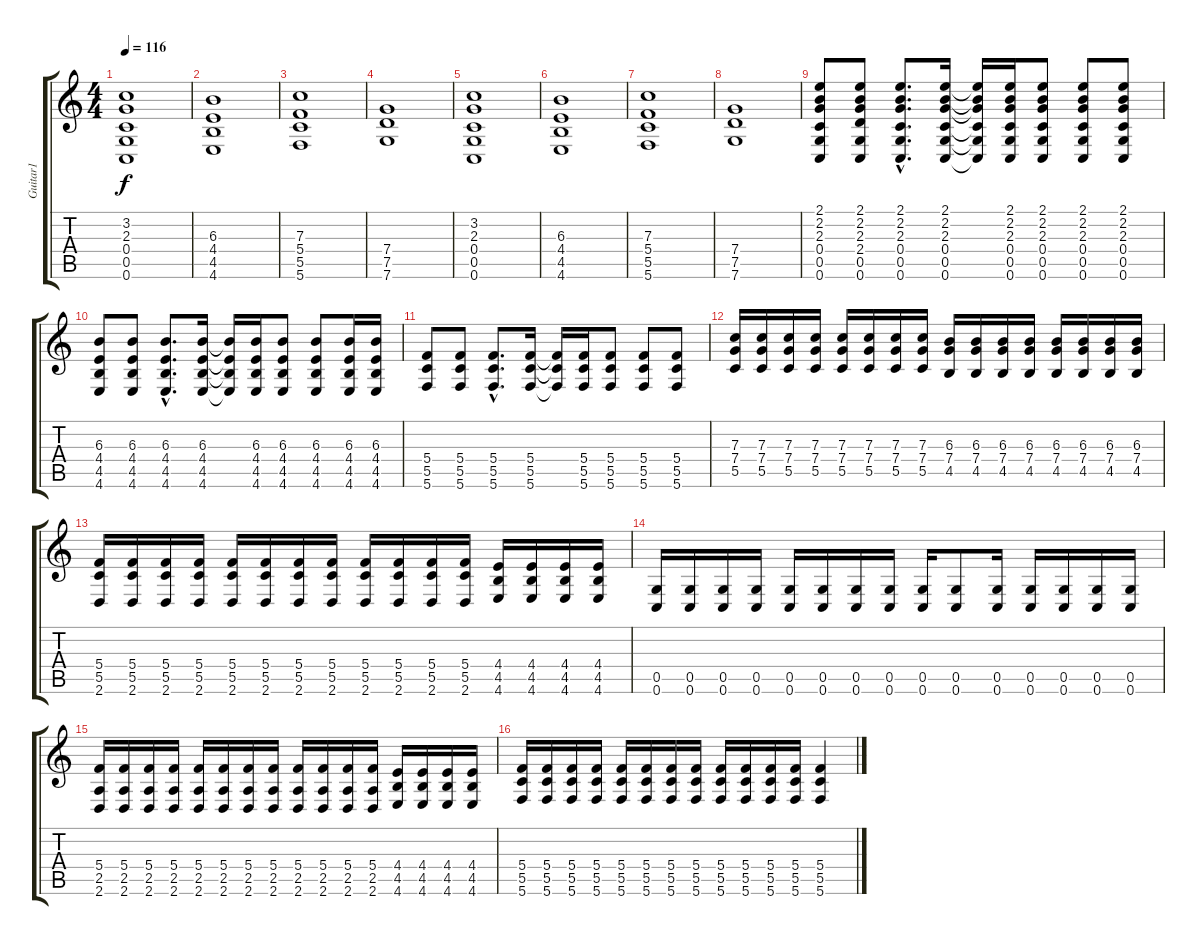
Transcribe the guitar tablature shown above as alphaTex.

\track ("Guitar1" "Guitar1") {instrument distortionguitar}
\staff {score tabs}
\tuning (D4 A3 F3 C3 G2 C2) {hide}
\ts (4 4)
\tempo 116
\clef g2
\ks c
(3.2 2.3 0.4 0.5 0.6).1{dy f instrument distortionguitar} |
(6.3 4.4 4.5 4.6).1 |
(7.3 5.4 5.5 5.6).1 |
(7.4 7.5 7.6).1 |
(3.2 2.3 0.4 0.5 0.6).1 |
(6.3 4.4 4.5 4.6).1 |
(7.3 5.4 5.5 5.6).1 |
(7.4 7.5 7.6).1 |
(2.1 2.2 2.3 0.4 0.5 0.6).8 (2.1 2.2 2.3 2.4 0.5 0.6).8 (2.1{hac} 2.2{hac} 2.3{hac} 0.4{hac} 0.5{hac} 0.6{hac}).8{d} (2.1 2.2 2.3 0.4 0.5 0.6).16 (2.1{t} 2.2{t} 2.3{t} 0.4{t} 0.5{t} 0.6{t}).16 (2.1 2.2 2.3 0.4 0.5 0.6).16 (2.1 2.2 2.3 0.4 0.5 0.6).8 (2.1 2.2 2.3 0.4 0.5 0.6).8 (2.1 2.2 2.3 0.4 0.5 0.6).8 |
(6.3 4.4 4.5 4.6).8 (6.3 4.4 4.5 4.6).8 (6.3{hac} 4.4{hac} 4.5{hac} 4.6{hac}).8{d} (6.3 4.4 4.5 4.6).16 (6.3{t} 4.4{t} 4.5{t} 4.6{t}).16 (6.3 4.4 4.5 4.6).16 (6.3 4.4 4.5 4.6).8 (6.3 4.4 4.5 4.6).8 (6.3 4.4 4.5 4.6).16 (6.3 4.4 4.5 4.6).16 |
(5.4 5.5 5.6).8 (5.4 5.5 5.6).8 (5.4{hac} 5.5{hac} 5.6{hac}).8{d} (5.4 5.5 5.6).16 (5.4{t} 5.5{t} 5.6{t}).16 (5.4 5.5 5.6).16 (5.4 5.5 5.6).8 (5.4 5.5 5.6).8 (5.4 5.5 5.6).8 |
(7.3 7.4 5.5).16 (7.3 7.4 5.5).16 (7.3 7.4 5.5).16 (7.3 7.4 5.5).16 (7.3 7.4 5.5).16 (7.3 7.4 5.5).16 (7.3 7.4 5.5).16 (7.3 7.4 5.5).16 (6.3 7.4 4.5).16 (6.3 7.4 4.5).16 (6.3 7.4 4.5).16 (6.3 7.4 4.5).16 (6.3 7.4 4.5).16 (6.3 7.4 4.5).16 (6.3 7.4 4.5).16 (6.3 7.4 4.5).16 |
(5.4 5.5 2.6).16 (5.4 5.5 2.6).16 (5.4 5.5 2.6).16 (5.4 5.5 2.6).16 (5.4 5.5 2.6).16 (5.4 5.5 2.6).16 (5.4 5.5 2.6).16 (5.4 5.5 2.6).16 (5.4 5.5 2.6).16 (5.4 5.5 2.6).16 (5.4 5.5 2.6).16 (5.4 5.5 2.6).16 (4.4 4.5 4.6).16 (4.4 4.5 4.6).16 (4.4 4.5 4.6).16 (4.4 4.5 4.6).16 |
(0.5 0.6).16 (0.5 0.6).16 (0.5 0.6).16 (0.5 0.6).16 (0.5 0.6).16 (0.5 0.6).16 (0.5 0.6).16 (0.5 0.6).16 (0.5 0.6).16 (0.5 0.6).8 (0.5 0.6).16 (0.5 0.6).16 (0.5 0.6).16 (0.5 0.6).16 (0.5 0.6).16 |
(5.4 2.5 2.6).16 (5.4 2.5 2.6).16 (5.4 2.5 2.6).16 (5.4 2.5 2.6).16 (5.4 2.5 2.6).16 (5.4 2.5 2.6).16 (5.4 2.5 2.6).16 (5.4 2.5 2.6).16 (5.4 2.5 2.6).16 (5.4 2.5 2.6).16 (5.4 2.5 2.6).16 (5.4 2.5 2.6).16 (4.4 4.5 4.6).16 (4.4 4.5 4.6).16 (4.4 4.5 4.6).16 (4.4 4.5 4.6).16 |
(5.4 5.5 5.6).16 (5.4 5.5 5.6).16 (5.4 5.5 5.6).16 (5.4 5.5 5.6).16 (5.4 5.5 5.6).16 (5.4 5.5 5.6).16 (5.4 5.5 5.6).16 (5.4 5.5 5.6).16 (5.4 5.5 5.6).16 (5.4 5.5 5.6).16 (5.4 5.5 5.6).16 (5.4 5.5 5.6).16 (5.4 5.5 5.6).4
